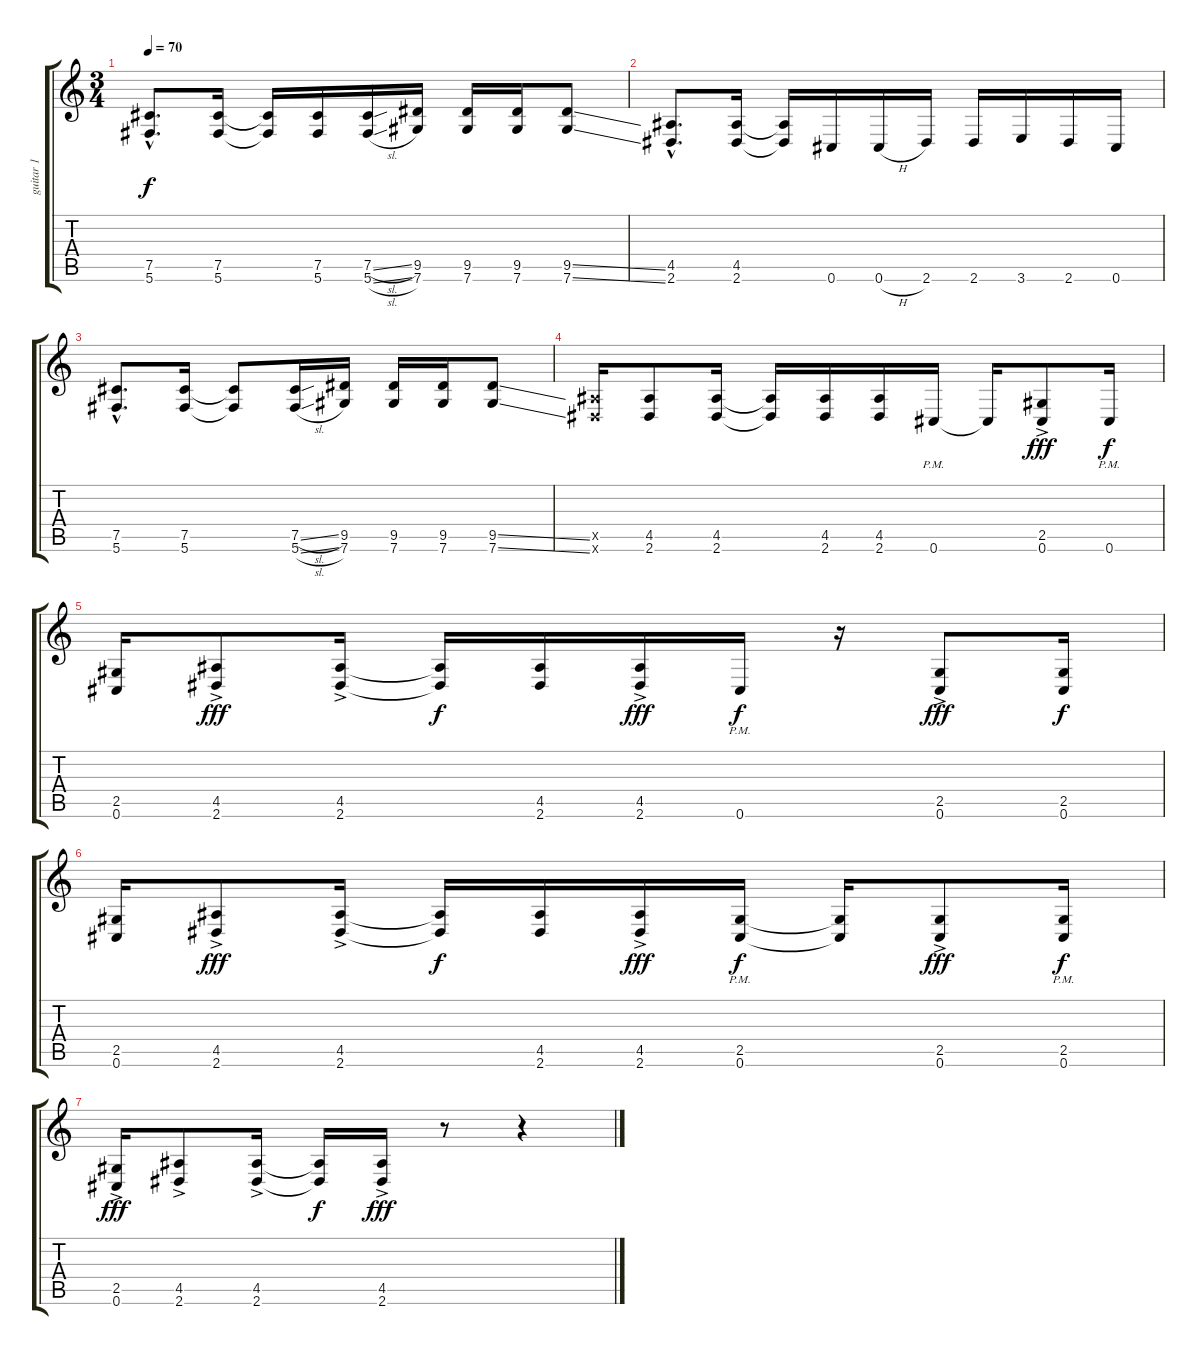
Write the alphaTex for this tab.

\track ("guitar 1" "guitar 1") {instrument distortionguitar}
\staff {score tabs}
\tuning (Db4 Ab3 E3 B2 Gb2 Db2) {hide}
\ts (3 4)
\tempo 70
\clef g2
\ks c
(7.5{hac} 5.6{hac}).8{d dy f} (7.5 5.6).16 (7.5{t} 5.6{t}).16 (7.5 5.6).16 (7.5{sl} 5.6{sl}).16 (9.5 7.6).16 (9.5 7.6).16 (9.5 7.6).16 (9.5{ss} 7.6{ss}).8 |
(4.5{hac} 2.6{hac}).8{d} (4.5 2.6).16 (4.5{t} 2.6{t}).16 0.6.16 0.6{h}.16 2.6.16 2.6.16 3.6.16 2.6.16 0.6.16 |
(7.5{hac} 5.6{hac}).8{d} (7.5 5.6).16 (7.5{t} 5.6{t}).8 (7.5{sl} 5.6{sl}).16 (9.5 7.6).16 (9.5 7.6).16 (9.5 7.6).16 (9.5{ss} 7.6{ss}).8 |
(4.5{x} 2.6{x}).16 (4.5 2.6).8 (4.5 2.6).16 (4.5{t} 2.6{t}).16 (4.5 2.6).16 (4.5 2.6).16 0.6{pm}.16 0.6{t}.16 (2.5{ac} 0.6{ac}).8{dy fff} 0.6{pm}.16{dy f} |
(2.5 0.6).16 (4.5{ac} 2.6{ac}).8{dy fff} (4.5{ac} 2.6{ac}).16 (4.5{t} 2.6{t}).16{dy f} (4.5 2.6).16 (4.5{ac} 2.6{ac}).16{dy fff} 0.6{pm}.16{dy f} r.16 (2.5{ac} 0.6{ac}).8{dy fff} (2.5 0.6).16{dy f} |
(2.5 0.6).16 (4.5{ac} 2.6{ac}).8{dy fff} (4.5{ac} 2.6{ac}).16 (4.5{t} 2.6{t}).16{dy f} (4.5 2.6).16 (4.5{ac} 2.6{ac}).16{dy fff} (2.5{pm} 0.6{pm}).16{dy f} (2.5{t} 0.6{t}).16 (2.5{ac} 0.6{ac}).8{dy fff} (2.5{pm} 0.6{pm}).16{dy f} |
(2.5{ac} 0.6{ac}).16{dy fff} (4.5{ac} 2.6{ac}).8 (4.5{ac} 2.6{ac}).16 (4.5{t} 2.6{t}).16{dy f} (4.5{ac} 2.6{ac}).16{dy fff} r.8 r.4
